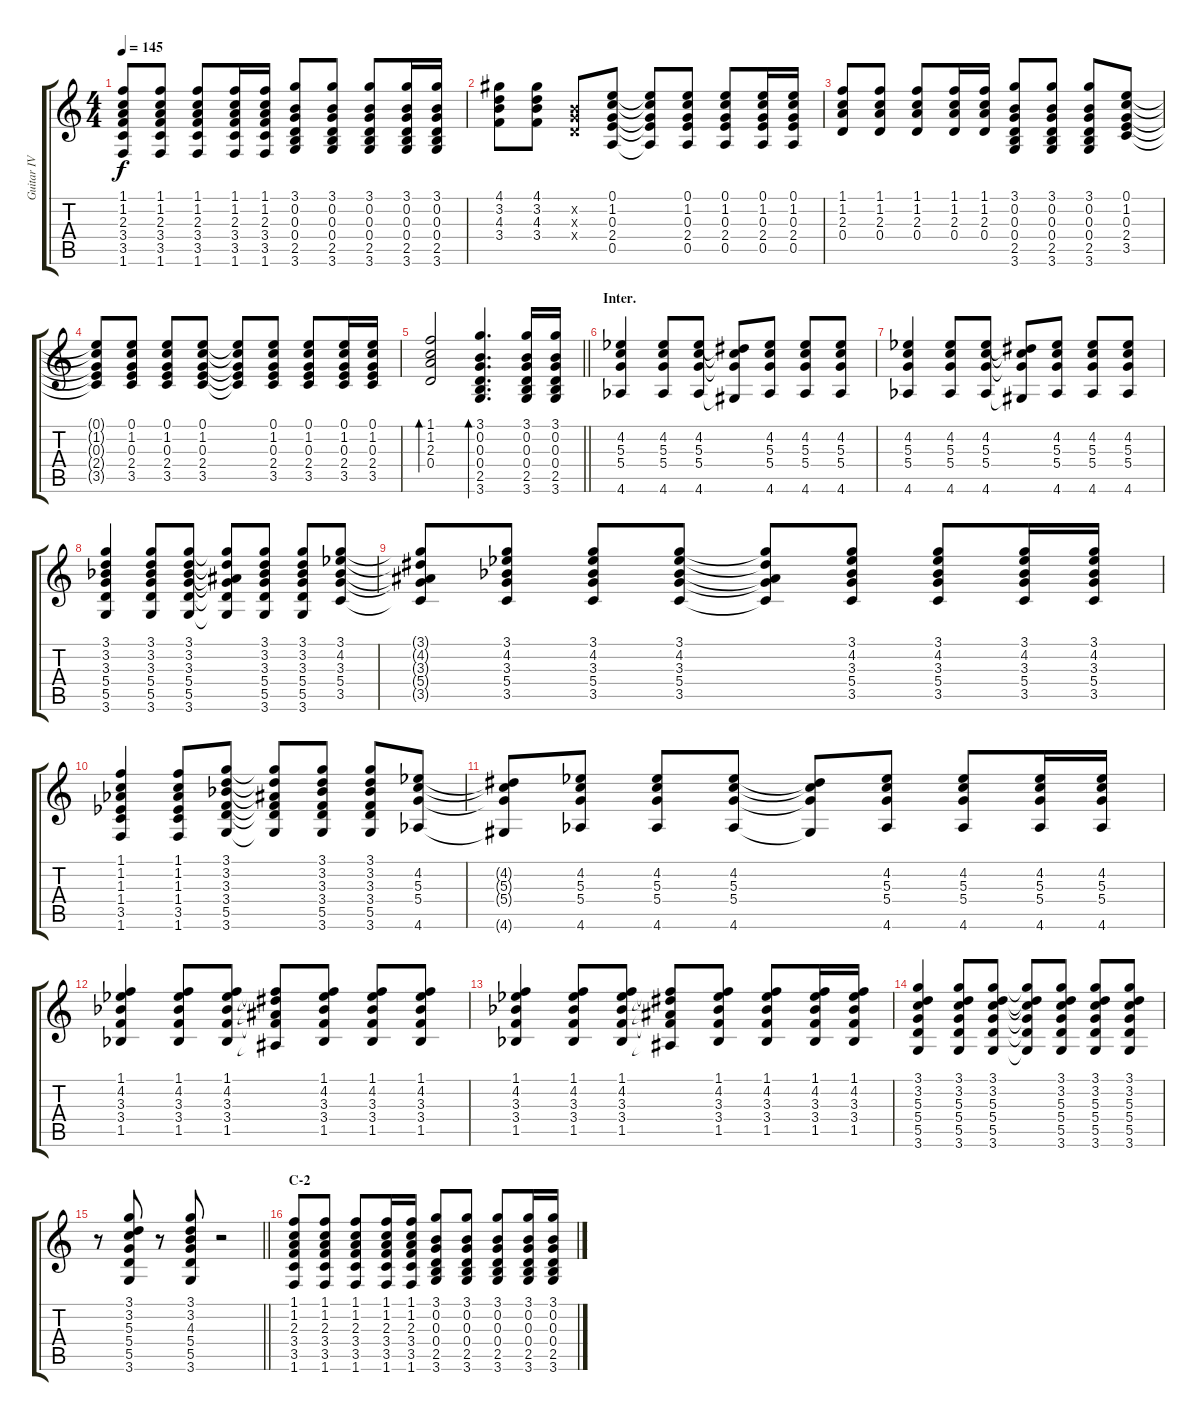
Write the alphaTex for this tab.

\track ("Guitar IV (Hirasawa Yui)" "Guitar IV ") {instrument acousticguitarsteel}
\staff {score tabs}
\tuning (E4 B3 G3 D3 A2 E2) {hide}
\ts (4 4)
\tempo 145
\clef g2
\ks c
(1.1 1.2 2.3 3.4 3.5 1.6).8{dy f} (1.1 1.2 2.3 3.4 3.5 1.6).8 (1.1 1.2 2.3 3.4 3.5 1.6).8 (1.1 1.2 2.3 3.4 3.5 1.6).16 (1.1 1.2 2.3 3.4 3.5 1.6).16 (3.1 0.2 0.3 0.4 2.5 3.6).8 (3.1 0.2 0.3 0.4 2.5 3.6).8 (3.1 0.2 0.3 0.4 2.5 3.6).8 (3.1 0.2 0.3 0.4 2.5 3.6).16 (3.1 0.2 0.3 0.4 2.5 3.6).16 |
(4.1 3.2 4.3 3.4).8 (4.1 3.2 4.3 3.4).8 (0.2{x} 0.3{x} 0.4{x}).8 (0.1 1.2 0.3 2.4 0.5).8 (0.1{t} 1.2{t} 0.3{t} 2.4{t} 0.5{t}).8 (0.1 1.2 0.3 2.4 0.5).8 (0.1 1.2 0.3 2.4 0.5).8 (0.1 1.2 0.3 2.4 0.5).16 (0.1 1.2 0.3 2.4 0.5).16 |
(1.1 1.2 2.3 0.4).8 (1.1 1.2 2.3 0.4).8 (1.1 1.2 2.3 0.4).8 (1.1 1.2 2.3 0.4).16 (1.1 1.2 2.3 0.4).16 (3.1 0.2 0.3 0.4 2.5 3.6).8 (3.1 0.2 0.3 0.4 2.5 3.6).8 (3.1 0.2 0.3 0.4 2.5 3.6).8 (0.1 1.2 0.3 2.4 3.5).8 |
(0.1{t} 1.2{t} 0.3{t} 2.4{t} 3.5{t}).8 (0.1 1.2 0.3 2.4 3.5).8 (0.1 1.2 0.3 2.4 3.5).8 (0.1 1.2 0.3 2.4 3.5).8 (0.1{t} 1.2{t} 0.3{t} 2.4{t} 3.5{t}).8 (0.1 1.2 0.3 2.4 3.5).8 (0.1 1.2 0.3 2.4 3.5).8 (0.1 1.2 0.3 2.4 3.5).16 (0.1 1.2 0.3 2.4 3.5).16 |
\barLineRight lightlight
(1.1 1.2 2.3 0.4).2{bd 60} (3.1 0.2 0.3 0.4 2.5 3.6).4{d bd 60} (3.1 0.2 0.3 0.4 2.5 3.6).16 (3.1 0.2 0.3 0.4 2.5 3.6).16 |
\section ("" "Inter.")
(4.2{acc b} 5.3 5.4 4.6{acc b}).4 (4.2{acc b} 5.3 5.4 4.6{acc b}).8 (4.2{acc b} 5.3 5.4 4.6{acc b}).8 (4.2{t} 5.3{t} 5.4{t} 4.6{t}).8 (4.2{acc b} 5.3 5.4 4.6{acc b}).8 (4.2{acc b} 5.3 5.4 4.6{acc b}).8 (4.2{acc b} 5.3 5.4 4.6{acc b}).8 |
(4.2{acc b} 5.3 5.4 4.6{acc b}).4 (4.2{acc b} 5.3 5.4 4.6{acc b}).8 (4.2{acc b} 5.3 5.4 4.6{acc b}).8 (4.2{t} 5.3{t} 5.4{t} 4.6{t}).8 (4.2{acc b} 5.3 5.4 4.6{acc b}).8 (4.2{acc b} 5.3 5.4 4.6{acc b}).8 (4.2{acc b} 5.3 5.4 4.6{acc b}).8 |
(3.1 3.2 3.3{acc b} 5.4 5.5 3.6).4 (3.1 3.2 3.3{acc b} 5.4 5.5 3.6).8 (3.1 3.2 3.3{acc b} 5.4 5.5 3.6).8 (3.1{t} 3.2{t} 3.3{t} 5.4{t} 5.5{t} 3.6{t}).8 (3.1 3.2 3.3{acc b} 5.4 5.5 3.6).8 (3.1 3.2 3.3{acc b} 5.4 5.5 3.6).8 (3.1 4.2{acc b} 3.3{acc b} 5.4 3.5).8 |
(3.1{t} 4.2{t} 3.3{t} 5.4{t} 3.5{t}).8 (3.1 4.2{acc b} 3.3{acc b} 5.4 3.5).8 (3.1 4.2{acc b} 3.3{acc b} 5.4 3.5).8 (3.1 4.2{acc b} 3.3{acc b} 5.4 3.5).8 (3.1{t} 4.2{t} 3.3{t} 5.4{t} 3.5{t}).8 (3.1 4.2{acc b} 3.3{acc b} 5.4 3.5).8 (3.1 4.2{acc b} 3.3{acc b} 5.4 3.5).8 (3.1 4.2{acc b} 3.3{acc b} 5.4 3.5).16 (3.1 4.2{acc b} 3.3{acc b} 5.4 3.5).16 |
(1.1 1.2 1.3{acc b} 1.4{acc b} 3.5 1.6).4 (1.1 1.2 1.3{acc b} 1.4{acc b} 3.5 1.6).8 (3.1 3.2 3.3{acc b} 3.4 5.5 3.6).8 (3.1{t} 3.2{t} 3.3{t} 3.4{t} 5.5{t} 3.6{t}).8 (3.1 3.2 3.3{acc b} 3.4 5.5 3.6).8 (3.1 3.2 3.3{acc b} 3.4 5.5 3.6).8 (4.2{acc b} 5.3 5.4 4.6{acc b}).8 |
(4.2{t} 5.3{t} 5.4{t} 4.6{t}).8 (4.2{acc b} 5.3 5.4 4.6{acc b}).8 (4.2{acc b} 5.3 5.4 4.6{acc b}).8 (4.2{acc b} 5.3 5.4 4.6{acc b}).8 (4.2{t} 5.3{t} 5.4{t} 4.6{t}).8 (4.2{acc b} 5.3 5.4 4.6{acc b}).8 (4.2{acc b} 5.3 5.4 4.6{acc b}).8 (4.2{acc b} 5.3 5.4 4.6{acc b}).16 (4.2{acc b} 5.3 5.4 4.6{acc b}).16 |
(1.1 4.2{acc b} 3.3{acc b} 3.4 1.5{acc b}).4 (1.1 4.2{acc b} 3.3{acc b} 3.4 1.5{acc b}).8 (1.1 4.2{acc b} 3.3{acc b} 3.4 1.5{acc b}).8 (1.1{t} 4.2{t} 3.3{t} 3.4{t} 1.5{t}).8 (1.1 4.2{acc b} 3.3{acc b} 3.4 1.5{acc b}).8 (1.1 4.2{acc b} 3.3{acc b} 3.4 1.5{acc b}).8 (1.1 4.2{acc b} 3.3{acc b} 3.4 1.5{acc b}).8 |
(1.1 4.2{acc b} 3.3{acc b} 3.4 1.5{acc b}).4 (1.1 4.2{acc b} 3.3{acc b} 3.4 1.5{acc b}).8 (1.1 4.2{acc b} 3.3{acc b} 3.4 1.5{acc b}).8 (1.1{t} 4.2{t} 3.3{t} 3.4{t} 1.5{t}).8 (1.1 4.2{acc b} 3.3{acc b} 3.4 1.5{acc b}).8 (1.1 4.2{acc b} 3.3{acc b} 3.4 1.5{acc b}).8 (1.1 4.2{acc b} 3.3{acc b} 3.4 1.5{acc b}).16 (1.1 4.2{acc b} 3.3{acc b} 3.4 1.5{acc b}).16 |
(3.1 3.2 5.3 5.4 5.5 3.6).4 (3.1 3.2 5.3 5.4 5.5 3.6).8 (3.1 3.2 5.3 5.4 5.5 3.6).8 (3.1{t} 3.2{t} 5.3{t} 5.4{t} 5.5{t} 3.6{t}).8 (3.1 3.2 5.3 5.4 5.5 3.6).8 (3.1 3.2 5.3 5.4 5.5 3.6).8 (3.1 3.2 5.3 5.4 5.5 3.6).8 |
\barLineRight lightlight
r.8 (3.1 3.2 5.3 5.4 5.5 3.6).8 r.8 (3.1 3.2 4.3 5.4 5.5 3.6).8 r.2 |
\section ("" "C-2")
(1.1 1.2 2.3 3.4 3.5 1.6).8 (1.1 1.2 2.3 3.4 3.5 1.6).8 (1.1 1.2 2.3 3.4 3.5 1.6).8 (1.1 1.2 2.3 3.4 3.5 1.6).16 (1.1 1.2 2.3 3.4 3.5 1.6).16 (3.1 0.2 0.3 0.4 2.5 3.6).8 (3.1 0.2 0.3 0.4 2.5 3.6).8 (3.1 0.2 0.3 0.4 2.5 3.6).8 (3.1 0.2 0.3 0.4 2.5 3.6).16 (3.1 0.2 0.3 0.4 2.5 3.6).16
